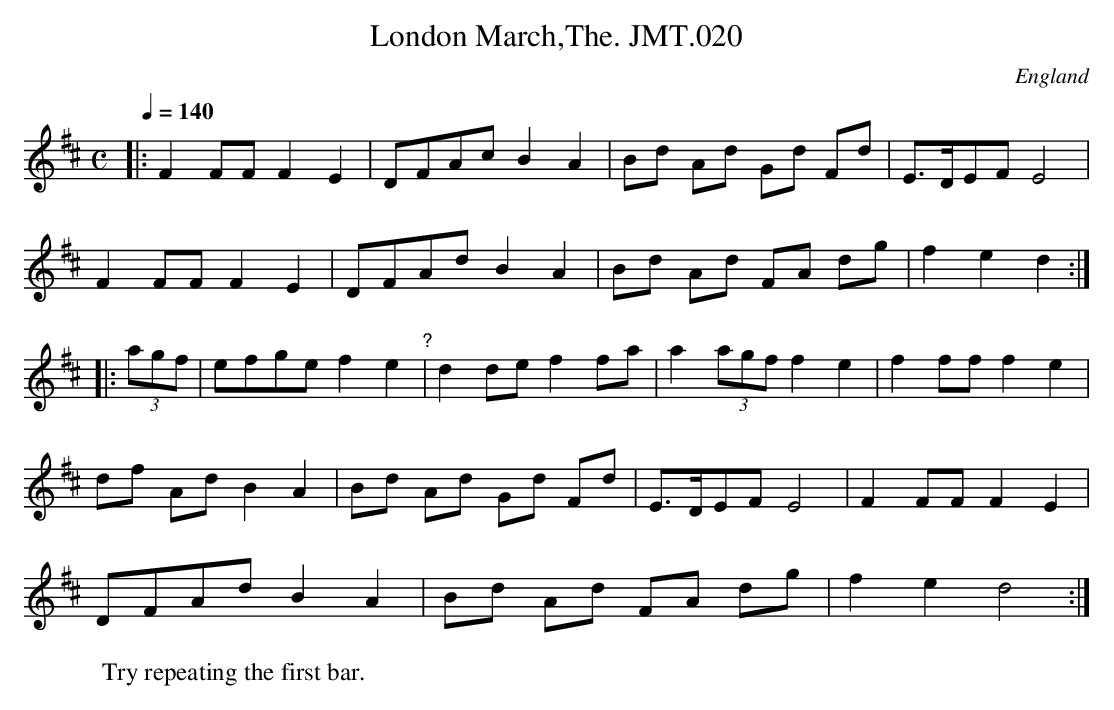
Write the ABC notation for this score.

X:1
T:London March,The. JMT.020
L:1/8
M:C
O:England
Q:1/4=140
K:D
|:F2 FF F2 E2| DFAc B2 A2 | Bd Ad Gd Fd | E>DEF E4 |!
F2 FF F2 E2 | DFAdB2 A2 | Bd Ad FA dg | f2 e2 d2 :||:!
(3agf | efge f2 e2 "?"| d2 de f2 fa | a2 (3 agf f2 e2 | f2 ff f2 e2 |!
df Ad B2 A2 | Bd Ad Gd Fd |  E>DEF E4 | F2 FF F2 E2 |!
DFAd B2 A2 | Bd Ad FA dg | f2 e2 d4 :|
W:Try repeating the first bar.
